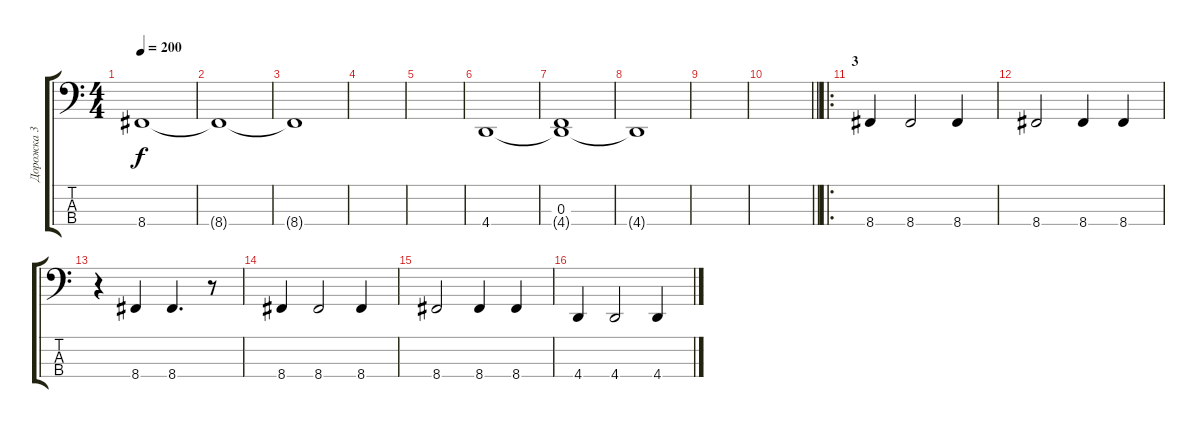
\track ("Дорожка 3" "Дорожка 3") {instrument electricbassfinger}
\staff {score tabs}
\tuning (Eb2 Bb1 F1 Bb0) {hide}
\ts (4 4)
\tempo 200
\clef f4
\ks c
8.4.1{dy f} |
8.4{t}.1 |
8.4{t}.1 |
|
|
4.4.1 |
(0.3 4.4{t}).1 |
4.4{t}.1 |
|
\barLineRight lightlight
|
\ro
\section ("" "3")
8.4.4 8.4.2 8.4.4 |
8.4.2 8.4.4 8.4.4 |
r.4 8.4.4 8.4.4{d} r.8 |
8.4.4 8.4.2 8.4.4 |
8.4.2 8.4.4 8.4.4 |
4.4.4 4.4.2 4.4.4
